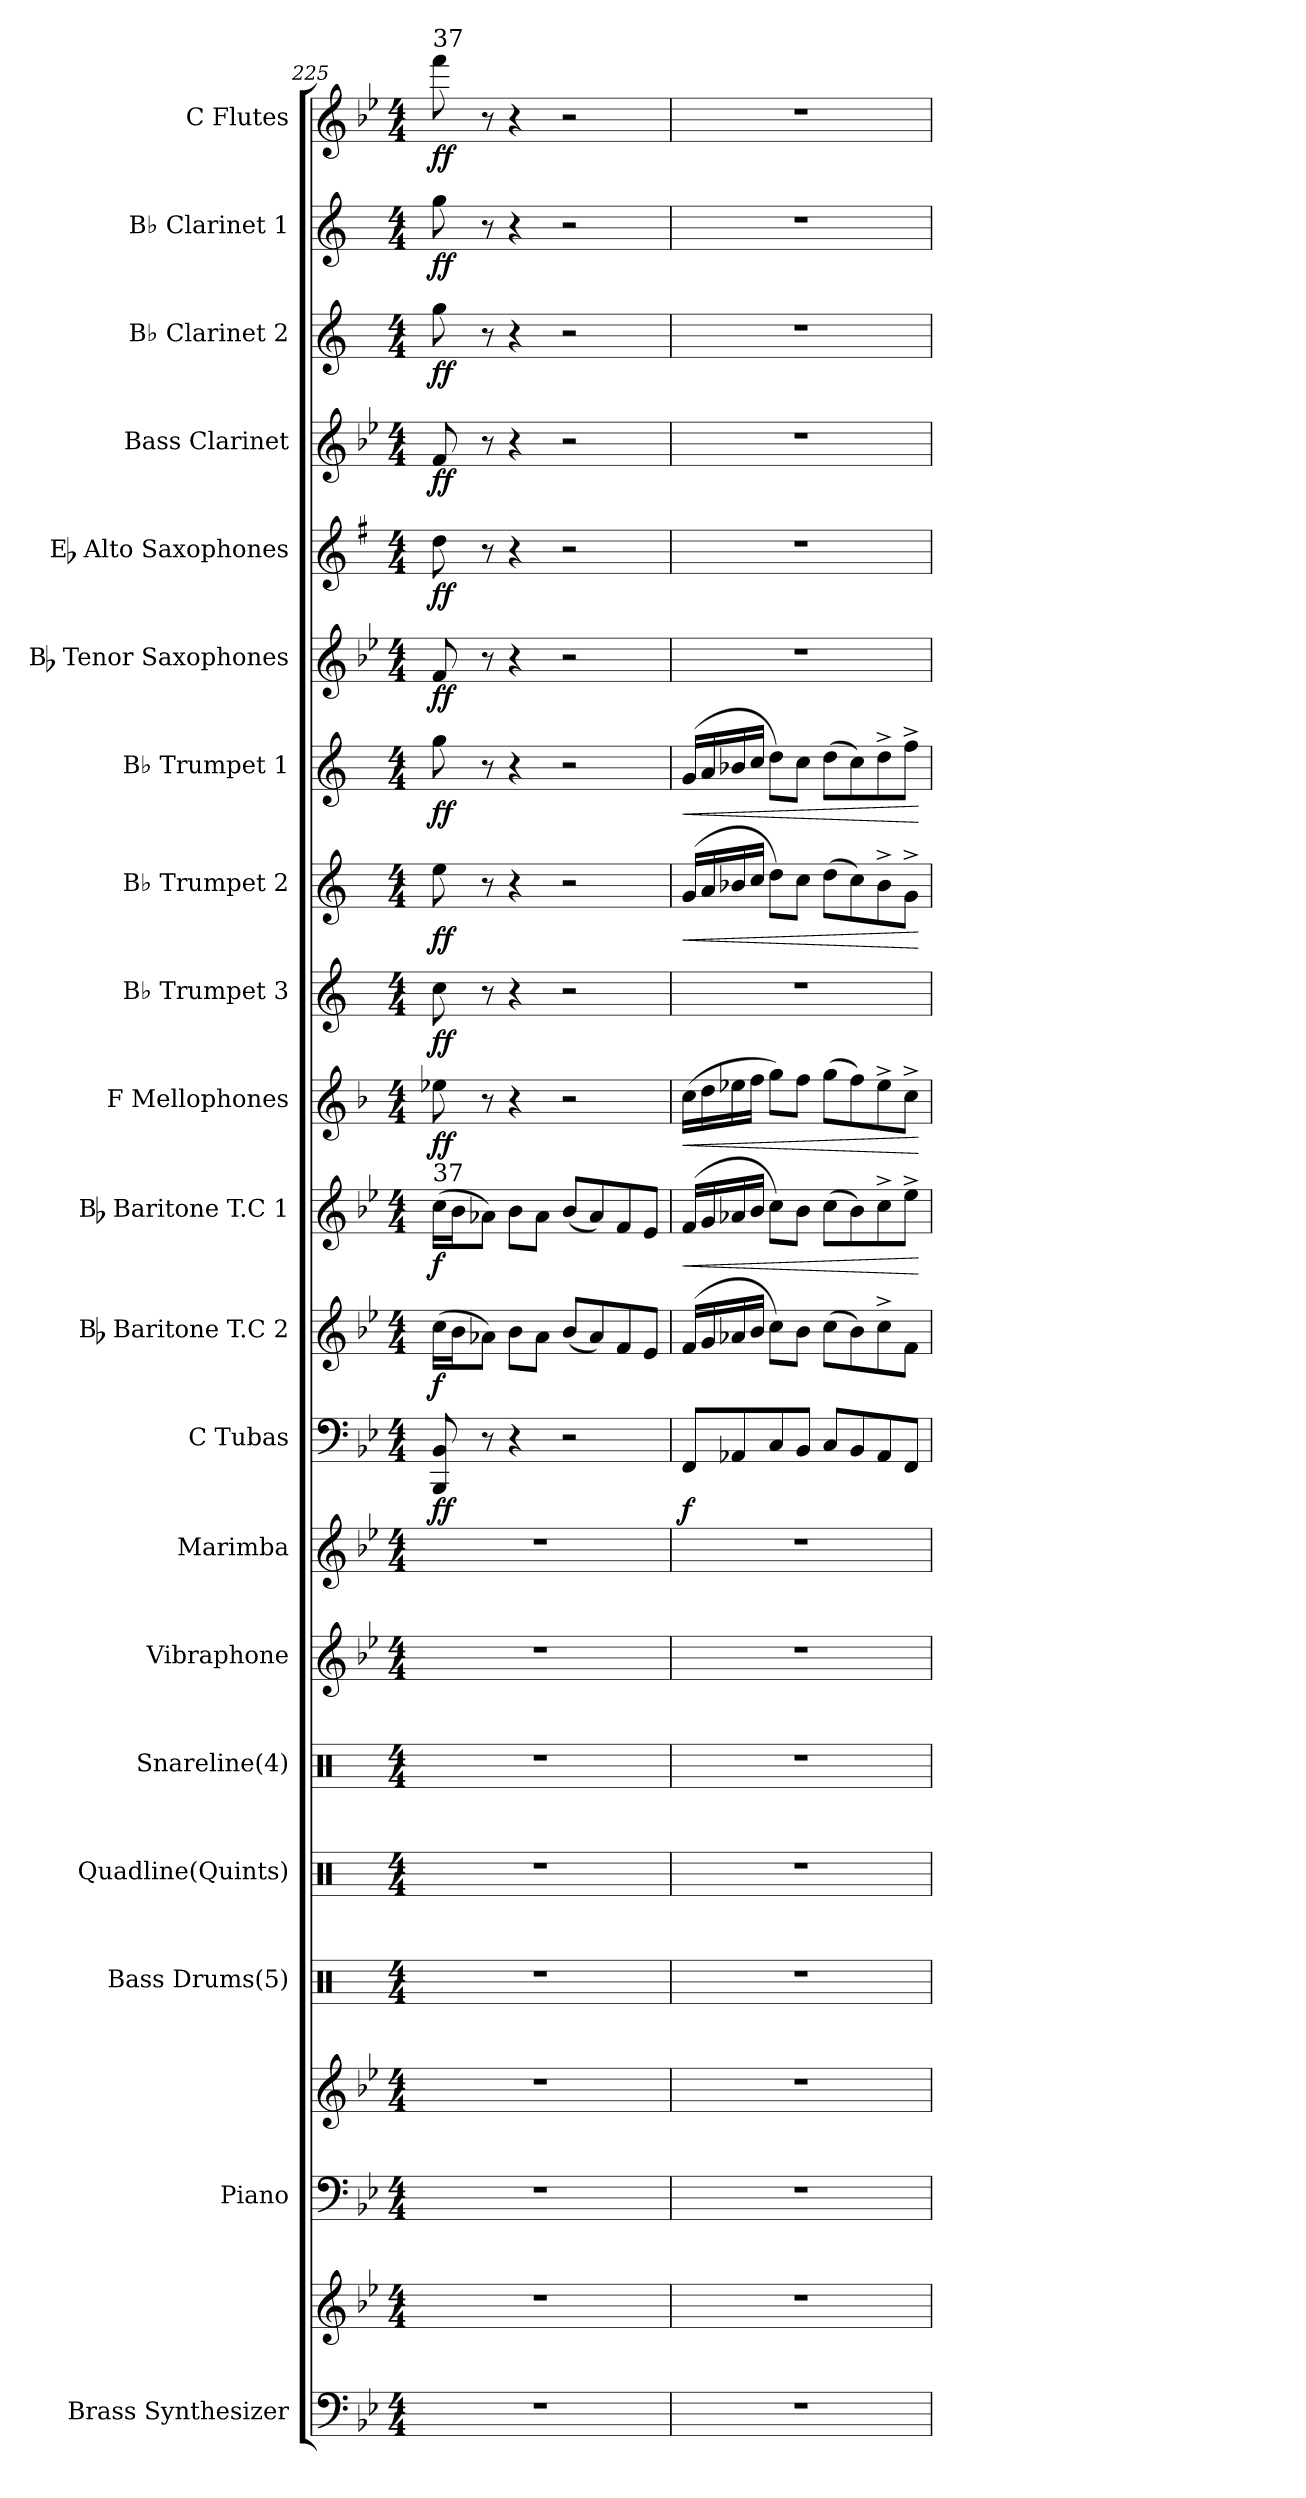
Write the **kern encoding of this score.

**kern	**kern	**kern	**kern	**kern	**kern	**kern	**kern	**kern	**kern	**dynam	**kern	**dynam	**kern	**dynam	**kern	**dynam	**kern	**dynam	**kern	**dynam	**kern	**dynam	**kern	**dynam	**kern	**dynam	**kern	**dynam	**kern	**dynam	**kern	**dynam	**kern	**dynam
*part20	*part20	*part19	*part19	*part18	*part17	*part16	*part15	*part14	*part13	*part13	*part12	*part12	*part11	*part11	*part10	*part10	*part9	*part9	*part8	*part8	*part7	*part7	*part6	*part6	*part5	*part5	*part4	*part4	*part3	*part3	*part2	*part2	*part1	*part1
*staff22	*staff21	*staff20	*staff19	*staff18	*staff17	*staff16	*staff15	*staff14	*staff13	*staff13	*staff12	*staff12	*staff11	*staff11	*staff10	*staff10	*staff9	*staff9	*staff8	*staff8	*staff7	*staff7	*staff6	*staff6	*staff5	*staff5	*staff4	*staff4	*staff3	*staff3	*staff2	*staff2	*staff1	*staff1
*I"Brass Synthesizer	*	*I"Piano	*	*I"Bass Drums(5)	*I"Quadline(Quints)	*I"Snareline(4)	*I"Vibraphone	*I"Marimba	*I"C Tubas	*	*I"Bb Baritone T.C 2	*	*I"Bb Baritone T.C 1	*	*I"F Mellophones	*	*I"B♭ Trumpet 3	*	*I"B♭ Trumpet 2	*	*I"B♭ Trumpet 1	*	*I"Bb Tenor Saxophones	*	*I"Eb Alto Saxophones	*	*I"Bass Clarinet	*	*I"B♭ Clarinet 2	*	*I"B♭ Clarinet 1	*	*I"C Flutes	*
*I'Synth.	*	*I'Pno.	*	*I'BD	*	*	*	*I'Marimba	*I'Tubas	*	*I'Baritone T.C 2	*	*I'Baritone T.C 1	*	*I'Mello	*	*I'B♭ Tpt. 3	*	*I'B♭ Tpt. 2	*	*I'B♭ Tpt. 1	*	*I'Tenor Saxes	*	*I'Alto Saxes	*	*I'B. Cl.	*	*I'B♭ Cl. 2	*	*I'B♭ Cl. 1	*	*I'Flutes	*
!!LO:PB:g=z
*clefF4	*clefG2	*clefF4	*clefG2	*clefX	*clefX	*clefX	*clefG2	*clefG2	*clefF4	*	*clefG2	*	*clefG2	*	*clefG2	*	*clefG2	*	*clefG2	*	*clefG2	*	*clefG2	*	*clefG2	*	*clefG2	*	*clefG2	*	*clefG2	*	*clefG2	*
*	*	*	*	*	*	*	*	*	*	*	*ITrd8c14	*	*ITrd8c14	*	*ITrd4c7	*	*ITrd1c2	*	*ITrd1c2	*	*ITrd1c2	*	*ITrd8c14	*	*ITrd5c9	*	*ITrd8c14	*	*ITrd1c2	*	*ITrd1c2	*	*	*
*k[b-e-]	*k[b-e-]	*k[b-e-]	*k[b-e-]	*k[]	*k[]	*k[]	*k[b-e-]	*k[b-e-]	*k[b-e-]	*	*k[b-e-]	*	*k[b-e-]	*	*k[b-e-]	*	*k[b-e-]	*	*k[b-e-]	*	*k[b-e-]	*	*k[b-e-]	*	*k[b-e-]	*	*k[b-e-]	*	*k[b-e-]	*	*k[b-e-]	*	*k[b-e-]	*
*M4/4	*M4/4	*M4/4	*M4/4	*M4/4	*M4/4	*M4/4	*M4/4	*M4/4	*M4/4	*	*M4/4	*	*M4/4	*	*M4/4	*	*M4/4	*	*M4/4	*	*M4/4	*	*M4/4	*	*M4/4	*	*M4/4	*	*M4/4	*	*M4/4	*	*M4/4	*
=225	=225	=225	=225	=225	=225	=225	=225	=225	=225	=225	=225	=225	=225	=225	=225	=225	=225	=225	=225	=225	=225	=225	=225	=225	=225	=225	=225	=225	=225	=225	=225	=225	=225	=225
!	!	!	!	!	!	!	!	!	!	!	!	!	!	!	!	!	!	!	!	!	!	!	!	!	!	!	!	!	!	!	!	!	!LO:TX:a:t=37	!
!	!	!	!	!	!	!	!	!	!	!	!	!	!LO:TX:a:t=37	!	!	!	!	!	!	!	!	!	!	!	!	!	!	!	!	!	!	!	!	!
!	!	!	!	!	!	!	!	!	!	!LO:DY:b	!	!LO:DY:b	!	!LO:DY:b	!	!LO:DY:b	!	!LO:DY:b	!	!LO:DY:b	!	!LO:DY:b	!	!LO:DY:b	!	!LO:DY:b	!	!LO:DY:b	!	!LO:DY:b	!	!LO:DY:b	!	!LO:DY:b
1r	1r	1r	1r	1r	1r	1r	1r	1r	8BBB-/ 8BB-/	ff	(16c\LL	f	(16c\LL	f	8a-X\	ff	8b-\	ff	8dd\	ff	8ff\	ff	8F/	ff	8f\	ff	8F/	ff	8ff\	ff	8ff\	ff	8fff\	ff
.	.	.	.	.	.	.	.	.	.	.	16B-\J	.	16B-\J	.	.	.	.	.	.	.	.	.	.	.	.	.	.	.	.	.	.	.	.	.
.	.	.	.	.	.	.	.	.	8r	.	8A-X\J)	.	8A-X\J)	.	8r	.	8r	.	8r	.	8r	.	8r	.	8r	.	8r	.	8r	.	8r	.	8r	.
.	.	.	.	.	.	.	.	.	4r	.	8B-\L	.	8B-\L	.	4r	.	4r	.	4r	.	4r	.	4r	.	4r	.	4r	.	4r	.	4r	.	4r	.
.	.	.	.	.	.	.	.	.	.	.	8A-\J	.	8A-\J	.	.	.	.	.	.	.	.	.	.	.	.	.	.	.	.	.	.	.	.	.
.	.	.	.	.	.	.	.	.	2r	.	(8B-/L	.	(8B-/L	.	2r	.	2r	.	2r	.	2r	.	2r	.	2r	.	2r	.	2r	.	2r	.	2r	.
.	.	.	.	.	.	.	.	.	.	.	8A-/)	.	8A-/)	.	.	.	.	.	.	.	.	.	.	.	.	.	.	.	.	.	.	.	.	.
.	.	.	.	.	.	.	.	.	.	.	8F/	.	8F/	.	.	.	.	.	.	.	.	.	.	.	.	.	.	.	.	.	.	.	.	.
.	.	.	.	.	.	.	.	.	.	.	8E-/J	.	8E-/J	.	.	.	.	.	.	.	.	.	.	.	.	.	.	.	.	.	.	.	.	.
=226	=226	=226	=226	=226	=226	=226	=226	=226	=226	=226	=226	=226	=226	=226	=226	=226	=226	=226	=226	=226	=226	=226	=226	=226	=226	=226	=226	=226	=226	=226	=226	=226	=226	=226
!	!	!	!	!	!	!	!	!	!	!LO:DY:b	!	!	!	!LO:HP:b	!	!LO:HP:b	!	!	!	!LO:HP:b	!	!LO:HP:b	!	!	!	!	!	!	!	!	!	!	!	!
1r	1r	1r	1r	1r	1r	1r	1r	1r	8FF/L	f	(16F/LL	.	(16F/LL	<	(16f\LL	<	1r	.	(16f/LL	<	(16f/LL	<	1r	.	1r	.	1r	.	1r	.	1r	.	1r	.
.	.	.	.	.	.	.	.	.	.	.	16G/	.	16G/	.	16g\	.	.	.	16g/	.	16g/	.	.	.	.	.	.	.	.	.	.	.	.	.
.	.	.	.	.	.	.	.	.	8AA-X/	.	16A-X/	.	16A-X/	.	16a-X\	.	.	.	16a-X/	.	16a-X/	.	.	.	.	.	.	.	.	.	.	.	.	.
.	.	.	.	.	.	.	.	.	.	.	16B-/JJ	.	16B-/JJ	.	16b-\JJ	.	.	.	16b-/JJ	.	16b-/JJ	.	.	.	.	.	.	.	.	.	.	.	.	.
.	.	.	.	.	.	.	.	.	8C/	.	8c\L)	.	8c\L)	.	8cc\L)	.	.	.	8cc\L)	.	8cc\L)	.	.	.	.	.	.	.	.	.	.	.	.	.
.	.	.	.	.	.	.	.	.	8BB-/J	.	8B-\J	.	8B-\J	.	8b-\J	.	.	.	8b-\J	.	8b-\J	.	.	.	.	.	.	.	.	.	.	.	.	.
.	.	.	.	.	.	.	.	.	8C/L	.	(8c\L	.	(8c\L	.	(8cc\L	.	.	.	(8cc\L	.	(8cc\L	.	.	.	.	.	.	.	.	.	.	.	.	.
.	.	.	.	.	.	.	.	.	8BB-/	.	8B-\)	.	8B-\)	.	8b-\)	.	.	.	8b-\)	.	8b-\)	.	.	.	.	.	.	.	.	.	.	.	.	.
.	.	.	.	.	.	.	.	.	8AA-/	.	8c^\	.	8c^\	.	8a-^\	.	.	.	8a-^\	.	8cc^\	.	.	.	.	.	.	.	.	.	.	.	.	.
.	.	.	.	.	.	.	.	.	8FF/J	.	8F\J	.	8e-^\J	.	8f^\J	.	.	.	8f^\J	.	8ee-^\J	.	.	.	.	.	.	.	.	.	.	.	.	.
.	.	.	.	.	.	.	.	.	.	.	.	.	.	[	.	[	.	.	.	[	.	[	.	.	.	.	.	.	.	.	.	.	.	.
=	=	=	=	=	=	=	=	=	=	=	=	=	=	=	=	=	=	=	=	=	=	=	=	=	=	=	=	=	=	=	=	=	=	=
*-	*-	*-	*-	*-	*-	*-	*-	*-	*-	*-	*-	*-	*-	*-	*-	*-	*-	*-	*-	*-	*-	*-	*-	*-	*-	*-	*-	*-	*-	*-	*-	*-	*-	*-
